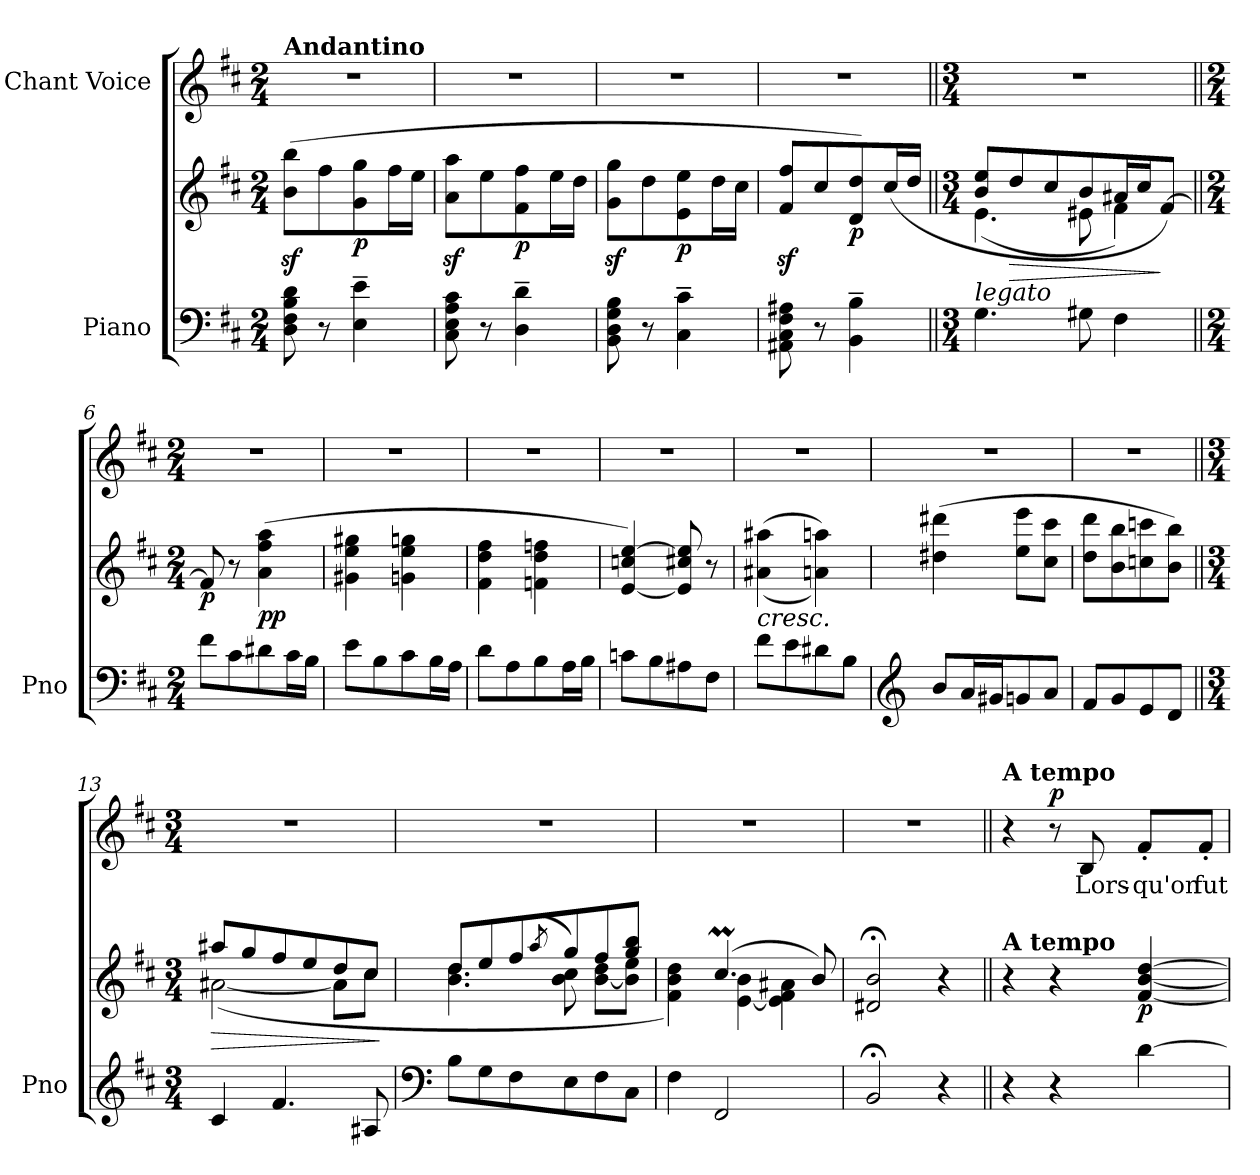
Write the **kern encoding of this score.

**kern	**kern	**dynam	**kern	**text	**dynam
*part2	*part2	*part2	*part1	*part1	*part1
*staff3	*staff2	*staff2/3	*staff1	*staff1	*staff1
*I"Piano	*	*	*I"Chant Voice	*	*
*I'Pno	*	*	*	*	*
*clefF4	*clefG2	*	*clefG2	*	*
*k[f#c#]	*k[f#c#]	*	*k[f#c#]	*	*
*M2/4	*M2/4	*	*M2/4	*	*
=1	=1	=1	=1	=1	=1
!	!	!	!LO:TX:a:B:t=Andantino	!	!
8D\ 8F#\ 8B\ 8d\	(8b\z< 8bb\z<L	.	2r	.	.
8r	8ff#\	.	.	.	.
!	!	!LO:DY:b	!	!	!
4E\~ 4e\~	8g\ 8gg\	p	.	.	.
.	16ff#\L	.	.	.	.
.	16ee\JJ	.	.	.	.
=2	=2	=2	=2	=2	=2
8C#\ 8E\ 8A\ 8c#\	8a\z< 8aa\z<L	.	2r	.	.
8r	8ee\	.	.	.	.
!	!	!LO:DY:b	!	!	!
4D\~ 4d\~	8f#\ 8ff#\	p	.	.	.
.	16ee\L	.	.	.	.
.	16dd\JJ	.	.	.	.
=3	=3	=3	=3	=3	=3
8BB\ 8D\ 8G\ 8B\	8g\z< 8gg\z<L	.	2r	.	.
8r	8dd\	.	.	.	.
!	!	!LO:DY:b	!	!	!
4C#\~ 4c#\~	8e\ 8ee\	p	.	.	.
.	16dd\L	.	.	.	.
.	16cc#\JJ	.	.	.	.
=4	=4	=4	=4	=4	=4
8AA#X\ 8C#\ 8F#\ 8A#X\	8f#/z< 8ff#/z<L	.	2r	.	.
8r	8cc#/	.	.	.	.
!	!	!LO:DY:b	!	!	!
4BB\~ 4B\~	8d/ 8dd/)	p	.	.	.
.	(16cc#/L	.	.	.	.
.	16dd/JJ	.	.	.	.
=5||	=5||	=5||	=5||	=5||	=5||
*M3/4	*M3/4	*	*M3/4	*	*
*	*^	*	*	*	*
!	!LO:TX:b:i:t=legato	!	!	!	!	!
4.G\	8b/ 8ee/L	(4.e\	.	2.r	.	.
!	!	!	!LO:HP:b	!	!	!
.	8dd/	.	>	.	.	.
.	8cc#/	.	.	.	.	.
8G#X\	8b/	8e#X\	.	.	.	.
4F#\	16a#X/L	4f#\)	.	.	.	.
.	16cc#/J	.	.	.	.	.
.	[<8f#/J)	.	]	.	.	.
*	*v	*v	*	*	*	*
!!LO:LB:g=z
=6||	=6||	=6||	=6||	=6||	=6||
*M2/4	*M2/4	*	*M2/4	*	*
!	!	!LO:DY:b	!	!	!
8f#\L	8f#/]	p	2r	.	.
8c#\	8r	.	.	.	.
!	!	!LO:DY:b	!	!	!
8d#X\	(4a\ 4ff#\ 4aa\	pp	.	.	.
16c#\L	.	.	.	.	.
16B\JJ	.	.	.	.	.
=7	=7	=7	=7	=7	=7
8e\L	4g#X\ 4ee\ 4gg#X\	.	2r	.	.
8B\	.	.	.	.	.
8c#\	4gn\ 4ee\ 4ggn\	.	.	.	.
16B\L	.	.	.	.	.
16A\JJ	.	.	.	.	.
=8	=8	=8	=8	=8	=8
8d\L	4f#\ 4dd\ 4ff#\	.	2r	.	.
8A\	.	.	.	.	.
8B\	4fn\ 4dd\ 4ffn\	.	.	.	.
16A\L	.	.	.	.	.
16B\JJ	.	.	.	.	.
=9	=9	=9	=9	=9	=9
8cn\L	[4e/ 4ccn/ [4ee/)	.	2r	.	.
8B\	.	.	.	.	.
8A#X\	8e/] 8cc#X/ 8ee/]	.	.	.	.
8F#\J	8r	.	.	.	.
=10	=10	=10	=10	=10	=10
!	!LO:TX:b:i:t=cresc.	!	!	!	!
8f#\L	((<4a#X\ 4aa#X\	.	2r	.	.
8e\	.	.	.	.	.
8d#X\	4an\ 4aan\))	.	.	.	.
8B\J	.	.	.	.	.
=11	=11	=11	=11	=11	=11
*clefG2	*	*	*	*	*
!	!	!LO:DY:b	!	!	!
!	!	!LO:DY:n=1:b	!	!	!
8b/L	(4dd#X\ 4ddd#X\	mf other-dynamics	2r	.	.
16a/L	.	.	.	.	.
16g#X/J	.	.	.	.	.
8gn/	8ee\ 8eee\L	.	.	.	.
8a/J	8cc#\ 8ccc#\J	.	.	.	.
!!LO:LB:g=z
=12	=12	=12	=12	=12	=12
8f#/L	8dd\ 8ddd\L	.	2r	.	.
8g/	8b\ 8bb\	.	.	.	.
8e/	8ccn\ 8cccn\	.	.	.	.
8d/J	8b\ 8bb\J)	.	.	.	.
=13||	=13||	=13||	=13||	=13||	=13||
*M3/4	*M3/4	*	*M3/4	*	*
!	!	!LO:HP:b	!	!	!
*	*^	*	*	*	*
4c#/	8aa#X/L	(>[2a#X\	>	2.r	.	.
.	8gg/	.	.	.	.	.
4.f#/	8ff#/	.	.	.	.	.
.	8ee/	.	.	.	.	.
.	8dd/	8a#\L]	.	.	.	.
8A#X/	8cc#/J	8cc#\J	.	.	.	.
*	*v	*v	*	*	*	*
.	.	]	.	.	.
=14	=14	=14	=14	=14	=14
*clefF4	*	*	*	*	*
*	*^	*	*	*	*
!	!	!	!LO:DY:b	!	!	!
!	!	!	!LO:DY:n=1:b	!	!	!
8B\L	8dd/L	4.b\ 4.dd\	pp other-dynamics	2.r	.	.
8G\	8ee/	.	.	.	.	.
8F#\	8ff#/	.	.	.	.	.
.	(8qaa/	.	.	.	.	.
8E\	8gg/)	8b\ 8cc#\	.	.	.	.
8F#\	8ff#/	[8b\ 8dd\L	.	.	.	.
8C#\J	8gg/ 8bb/J	8b\] 8ee\J	.	.	.	.
=15	=15	=15	=15	=15	=15	=15
4F#\	4ryy	4f#\ 4b\ 4dd\)	.	2.r	.	.
2FF#/	(4.cc#m/	[4e\ 4b\	.	.	.	.
.	.	4e\] 4f#\ 4a#X\	.	.	.	.
.	8b/)	.	.	.	.	.
*	*v	*v	*	*	*	*
=16	=16	=16	=16	=16	=16
2BB;</	2d#X/;< 2b/;<	.	2.r	.	.
4r	4r	.	.	.	.
!!LO:LB:g=z
=17||	=17||	=17||	=17||	=17||	=17||
!	!	!	!LO:TX:a:B:t=A tempo	!	!
!	!LO:TX:a:B:t=A tempo	!	!	!	!
4r	4r	.	4r	.	.
!	!	!	!	!	!LO:DY:b
4r	4r	.	8r	.	p
!	!	!	!	!LO:LY:b	!
.	.	.	8B/	Lors-	.
!	!	!LO:DY:b	!	!LO:LY:b	!
[4d\	[4f#/ [4b/ [4dd/	p	8f#'/L	-qu'on	.
!	!	!	!	!LO:LY:b	!
.	.	.	8f#'/J	fut	.
=	=	=	=	=	=
*-	*-	*-	*-	*-	*-
